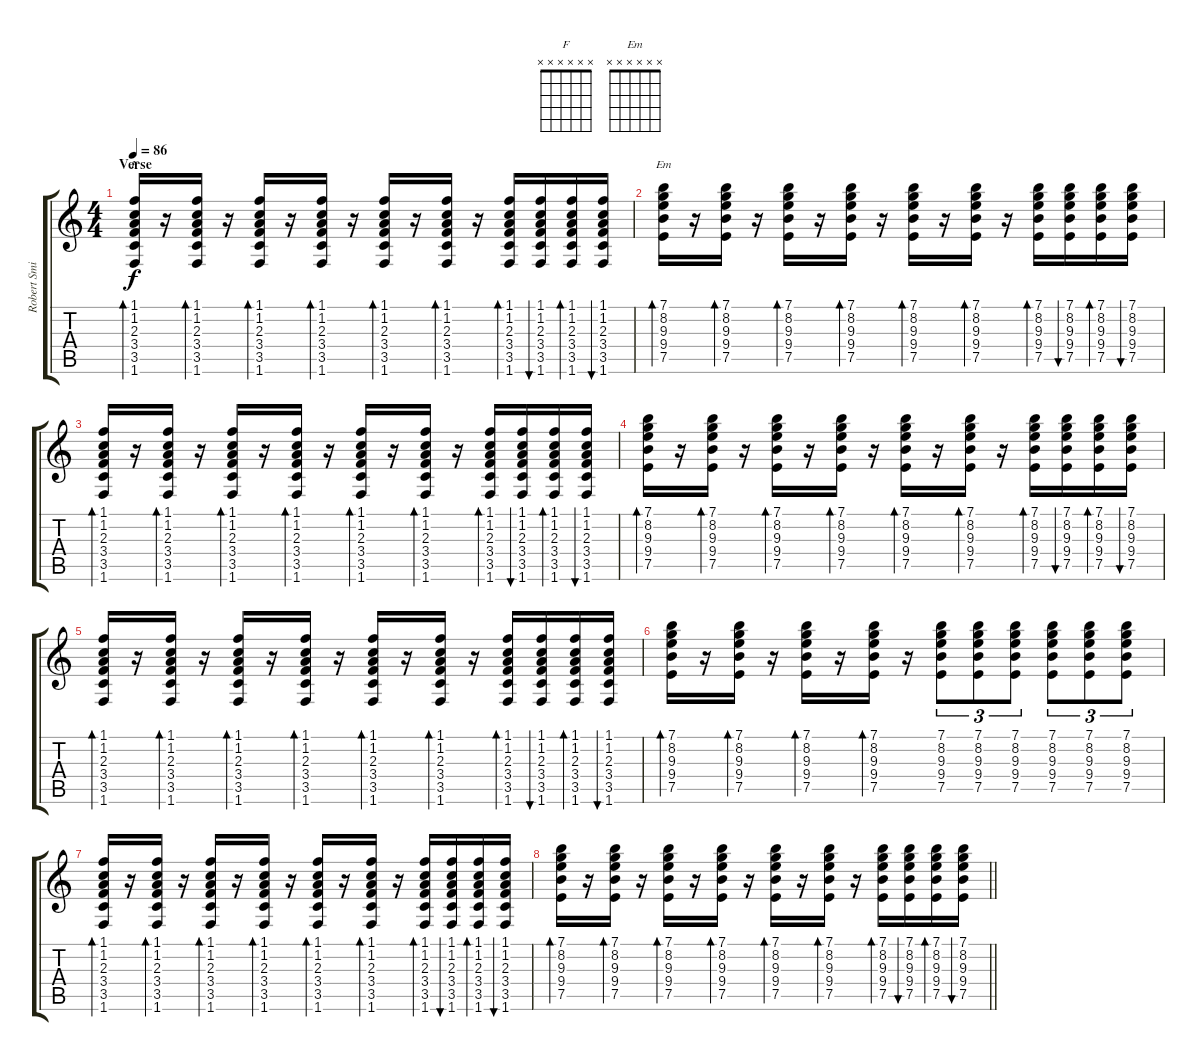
\track ("Robert Smith 1" "Robert Smi") {instrument electricguitarclean}
\staff {score tabs}
\tuning (E4 B3 G3 D3 A2 E2) {hide}
\chord ("F" x x x x x x)
\chord ("Em" x x x x x x)
\ts (4 4)
\section ("" "Verse")
\tempo 86
\clef g2
\ks c
(1.1 1.2 2.3 3.4 3.5 1.6).16{bd 30 ch "F" dy f} r.16 (1.1 1.2 2.3 3.4 3.5 1.6).16{bd 30} r.16 (1.1 1.2 2.3 3.4 3.5 1.6).16{bd 30} r.16 (1.1 1.2 2.3 3.4 3.5 1.6).16{bd 30} r.16 (1.1 1.2 2.3 3.4 3.5 1.6).16{bd 30} r.16 (1.1 1.2 2.3 3.4 3.5 1.6).16{bd 30} r.16 (1.1 1.2 2.3 3.4 3.5 1.6).16{bd 30} (1.1 1.2 2.3 3.4 3.5 1.6).16{bu 30} (1.1 1.2 2.3 3.4 3.5 1.6).16{bd 30} (1.1 1.2 2.3 3.4 3.5 1.6).16{bu 30} |
(7.1 8.2 9.3 9.4 7.5).16{bd 30 ch "Em"} r.16 (7.1 8.2 9.3 9.4 7.5).16{bd 30} r.16 (7.1 8.2 9.3 9.4 7.5).16{bd 30} r.16 (7.1 8.2 9.3 9.4 7.5).16{bd 30} r.16 (7.1 8.2 9.3 9.4 7.5).16{bd 30} r.16 (7.1 8.2 9.3 9.4 7.5).16{bd 30} r.16 (7.1 8.2 9.3 9.4 7.5).16{bd 30} (7.1 8.2 9.3 9.4 7.5).16{bu 30} (7.1 8.2 9.3 9.4 7.5).16{bd 30} (7.1 8.2 9.3 9.4 7.5).16{bu 30} |
(1.1 1.2 2.3 3.4 3.5 1.6).16{bd 30} r.16 (1.1 1.2 2.3 3.4 3.5 1.6).16{bd 30} r.16 (1.1 1.2 2.3 3.4 3.5 1.6).16{bd 30} r.16 (1.1 1.2 2.3 3.4 3.5 1.6).16{bd 30} r.16 (1.1 1.2 2.3 3.4 3.5 1.6).16{bd 30} r.16 (1.1 1.2 2.3 3.4 3.5 1.6).16{bd 30} r.16 (1.1 1.2 2.3 3.4 3.5 1.6).16{bd 30} (1.1 1.2 2.3 3.4 3.5 1.6).16{bu 30} (1.1 1.2 2.3 3.4 3.5 1.6).16{bd 30} (1.1 1.2 2.3 3.4 3.5 1.6).16{bu 30} |
(7.1 8.2 9.3 9.4 7.5).16{bd 30} r.16 (7.1 8.2 9.3 9.4 7.5).16{bd 30} r.16 (7.1 8.2 9.3 9.4 7.5).16{bd 30} r.16 (7.1 8.2 9.3 9.4 7.5).16{bd 30} r.16 (7.1 8.2 9.3 9.4 7.5).16{bd 30} r.16 (7.1 8.2 9.3 9.4 7.5).16{bd 30} r.16 (7.1 8.2 9.3 9.4 7.5).16{bd 30} (7.1 8.2 9.3 9.4 7.5).16{bu 30} (7.1 8.2 9.3 9.4 7.5).16{bd 30} (7.1 8.2 9.3 9.4 7.5).16{bu 30} |
(1.1 1.2 2.3 3.4 3.5 1.6).16{bd 30} r.16 (1.1 1.2 2.3 3.4 3.5 1.6).16{bd 30} r.16 (1.1 1.2 2.3 3.4 3.5 1.6).16{bd 30} r.16 (1.1 1.2 2.3 3.4 3.5 1.6).16{bd 30} r.16 (1.1 1.2 2.3 3.4 3.5 1.6).16{bd 30} r.16 (1.1 1.2 2.3 3.4 3.5 1.6).16{bd 30} r.16 (1.1 1.2 2.3 3.4 3.5 1.6).16{bd 30} (1.1 1.2 2.3 3.4 3.5 1.6).16{bu 30} (1.1 1.2 2.3 3.4 3.5 1.6).16{bd 30} (1.1 1.2 2.3 3.4 3.5 1.6).16{bu 30} |
(7.1 8.2 9.3 9.4 7.5).16{bd 30} r.16 (7.1 8.2 9.3 9.4 7.5).16{bd 30} r.16 (7.1 8.2 9.3 9.4 7.5).16{bd 30} r.16 (7.1 8.2 9.3 9.4 7.5).16{bd 30} r.16 (7.1 8.2 9.3 9.4 7.5).8{tu (3 2)} (7.1 8.2 9.3 9.4 7.5).8{tu (3 2)} (7.1 8.2 9.3 9.4 7.5).8{tu (3 2)} (7.1 8.2 9.3 9.4 7.5).8{tu (3 2)} (7.1 8.2 9.3 9.4 7.5).8{tu (3 2)} (7.1 8.2 9.3 9.4 7.5).8{tu (3 2)} |
(1.1 1.2 2.3 3.4 3.5 1.6).16{bd 30} r.16 (1.1 1.2 2.3 3.4 3.5 1.6).16{bd 30} r.16 (1.1 1.2 2.3 3.4 3.5 1.6).16{bd 30} r.16 (1.1 1.2 2.3 3.4 3.5 1.6).16{bd 30} r.16 (1.1 1.2 2.3 3.4 3.5 1.6).16{bd 30} r.16 (1.1 1.2 2.3 3.4 3.5 1.6).16{bd 30} r.16 (1.1 1.2 2.3 3.4 3.5 1.6).16{bd 30} (1.1 1.2 2.3 3.4 3.5 1.6).16{bu 30} (1.1 1.2 2.3 3.4 3.5 1.6).16{bd 30} (1.1 1.2 2.3 3.4 3.5 1.6).16{bu 30} |
\barLineRight lightlight
(7.1 8.2 9.3 9.4 7.5).16{bd 30} r.16 (7.1 8.2 9.3 9.4 7.5).16{bd 30} r.16 (7.1 8.2 9.3 9.4 7.5).16{bd 30} r.16 (7.1 8.2 9.3 9.4 7.5).16{bd 30} r.16 (7.1 8.2 9.3 9.4 7.5).16{bd 30} r.16 (7.1 8.2 9.3 9.4 7.5).16{bd 30} r.16 (7.1 8.2 9.3 9.4 7.5).16{bd 30} (7.1 8.2 9.3 9.4 7.5).16{bu 30} (7.1 8.2 9.3 9.4 7.5).16{bd 30} (7.1 8.2 9.3 9.4 7.5).16{bu 30}
